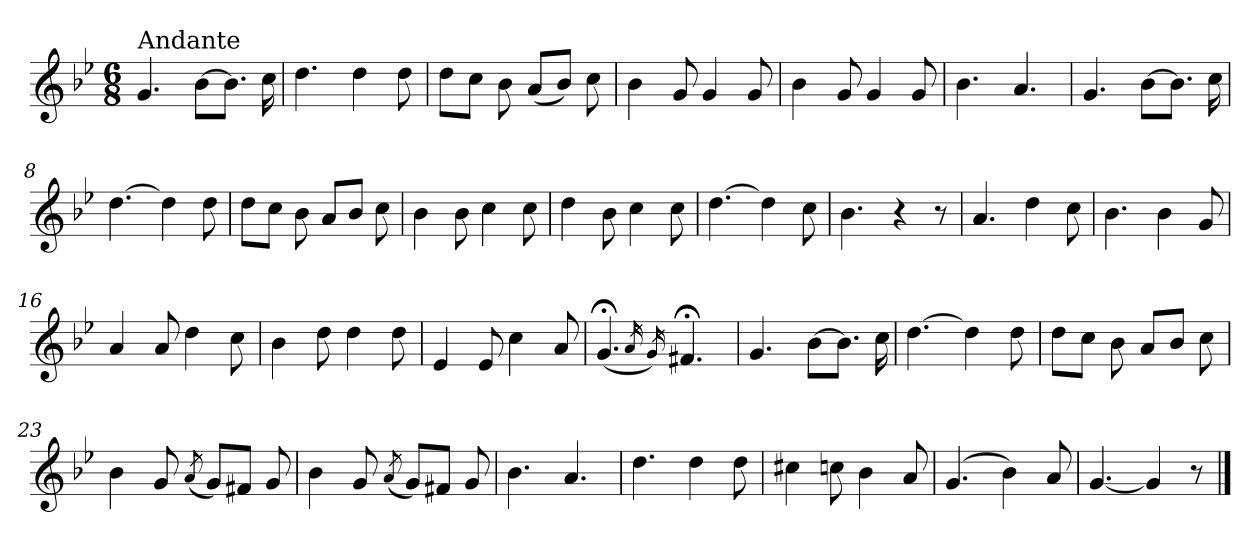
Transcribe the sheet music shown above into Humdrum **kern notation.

**kern
*part1
*staff1
*clefG2
*k[b-e-]
*g:
*M6/8
=1
!LO:TX:a:t=Andante
4.g/
[8b-\L
8.b-\J]
16cc\
=2
4.dd\
4dd\
8dd\
=3
8dd\L
8cc\J
8b-\
(<8a/L
8b-/J)
8cc\
=4
4b-\
8g/
4g/
8g/
=5
4b-\
8g/
4g/
8g/
=6
4.b-\
4.a/
!!LO:LB:g=z
=7
4.g/
[8b-\L
8.b-\J]
16cc\
=8
[4.dd\
4dd\]
8dd\
=9
8dd\L
8cc\J
8b-\
8a/L
8b-/J
8cc\
=10
4b-\
8b-\
4cc\
8cc\
=11
4dd\
8b-\
4cc\
8cc\
=12
[4.dd\
4dd\]
8cc\
=13
4.b-\
4r
8r
!!LO:LB:g=z
=14
4.a/
4dd\
8cc\
=15
4.b-\
4b-\
8g/
=16
4a/
8a/
4dd\
8cc\
=17
4b-\
8dd\
4dd\
8dd\
=18
4e-/
8e-/
4cc\
8a/
=19
(<4.g;</
16qa/
16qg/)
4.f#X;</
=20
4.g/
[8b-\L
8.b-\J]
16cc\
!!LO:LB:g=z
=21
[4.dd\
4dd\]
8dd\
=22
8dd\L
8cc\J
8b-\
8a/L
8b-/J
8cc\
=23
4b-\
8g/
(<8qa/
8g/L)
8f#X/J
8g/
=24
4b-\
8g/
(<8qa/
8g/L)
8f#X/J
8g/
=25
4.b-\
4.a/
=26
4.dd\
4dd\
8dd\
!!LO:LB:g=z
=27
4cc#X\
8ccn\
4b-\
8a/
=28
(>4.g/
4b-\)
8a/
=29
[4.g/
4g/]
8r
==
*-
